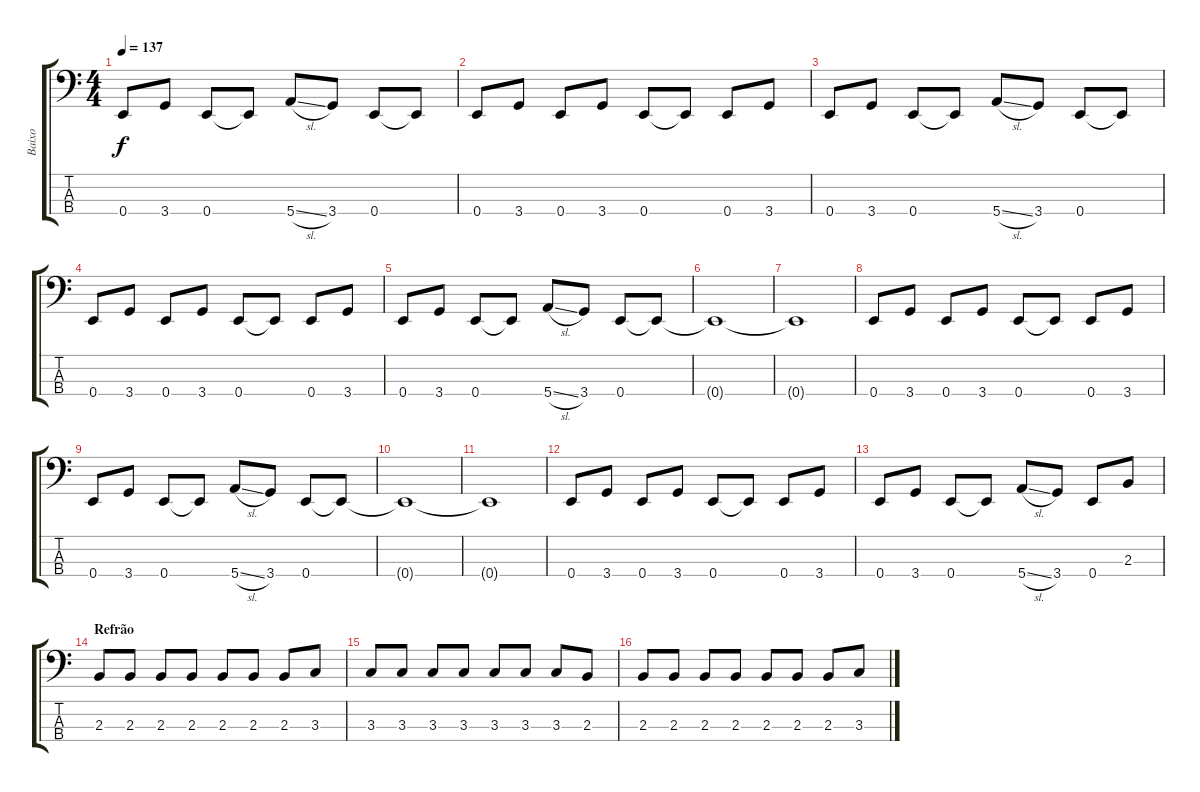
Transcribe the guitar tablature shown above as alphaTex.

\track ("Baixo" "Baixo") {instrument synthbass2}
\staff {score tabs}
\tuning (G2 D2 A1 E1) {hide}
\ts (4 4)
\tempo 137
\clef f4
\ks c
0.4.8{dy f} 3.4.8 0.4.8 0.4{t}.8 5.4{sl}.8 3.4.8 0.4.8 0.4{t}.8 |
0.4.8 3.4.8 0.4.8 3.4.8 0.4.8 0.4{t}.8 0.4.8 3.4.8 |
0.4.8 3.4.8 0.4.8 0.4{t}.8 5.4{sl}.8 3.4.8 0.4.8 0.4{t}.8 |
0.4.8 3.4.8 0.4.8 3.4.8 0.4.8 0.4{t}.8 0.4.8 3.4.8 |
0.4.8 3.4.8 0.4.8 0.4{t}.8 5.4{sl}.8 3.4.8 0.4.8 0.4{t}.8 |
0.4{t}.1 |
0.4{t}.1 |
0.4.8 3.4.8 0.4.8 3.4.8 0.4.8 0.4{t}.8 0.4.8 3.4.8 |
0.4.8 3.4.8 0.4.8 0.4{t}.8 5.4{sl}.8 3.4.8 0.4.8 0.4{t}.8 |
0.4{t}.1 |
0.4{t}.1 |
0.4.8 3.4.8 0.4.8 3.4.8 0.4.8 0.4{t}.8 0.4.8 3.4.8 |
0.4.8 3.4.8 0.4.8 0.4{t}.8 5.4{sl}.8 3.4.8 0.4.8 2.3.8 |
\section ("" "Refrão")
2.3.8 2.3.8 2.3.8 2.3.8 2.3.8 2.3.8 2.3.8 3.3.8 |
3.3.8 3.3.8 3.3.8 3.3.8 3.3.8 3.3.8 3.3.8 2.3.8 |
2.3.8 2.3.8 2.3.8 2.3.8 2.3.8 2.3.8 2.3.8 3.3.8
